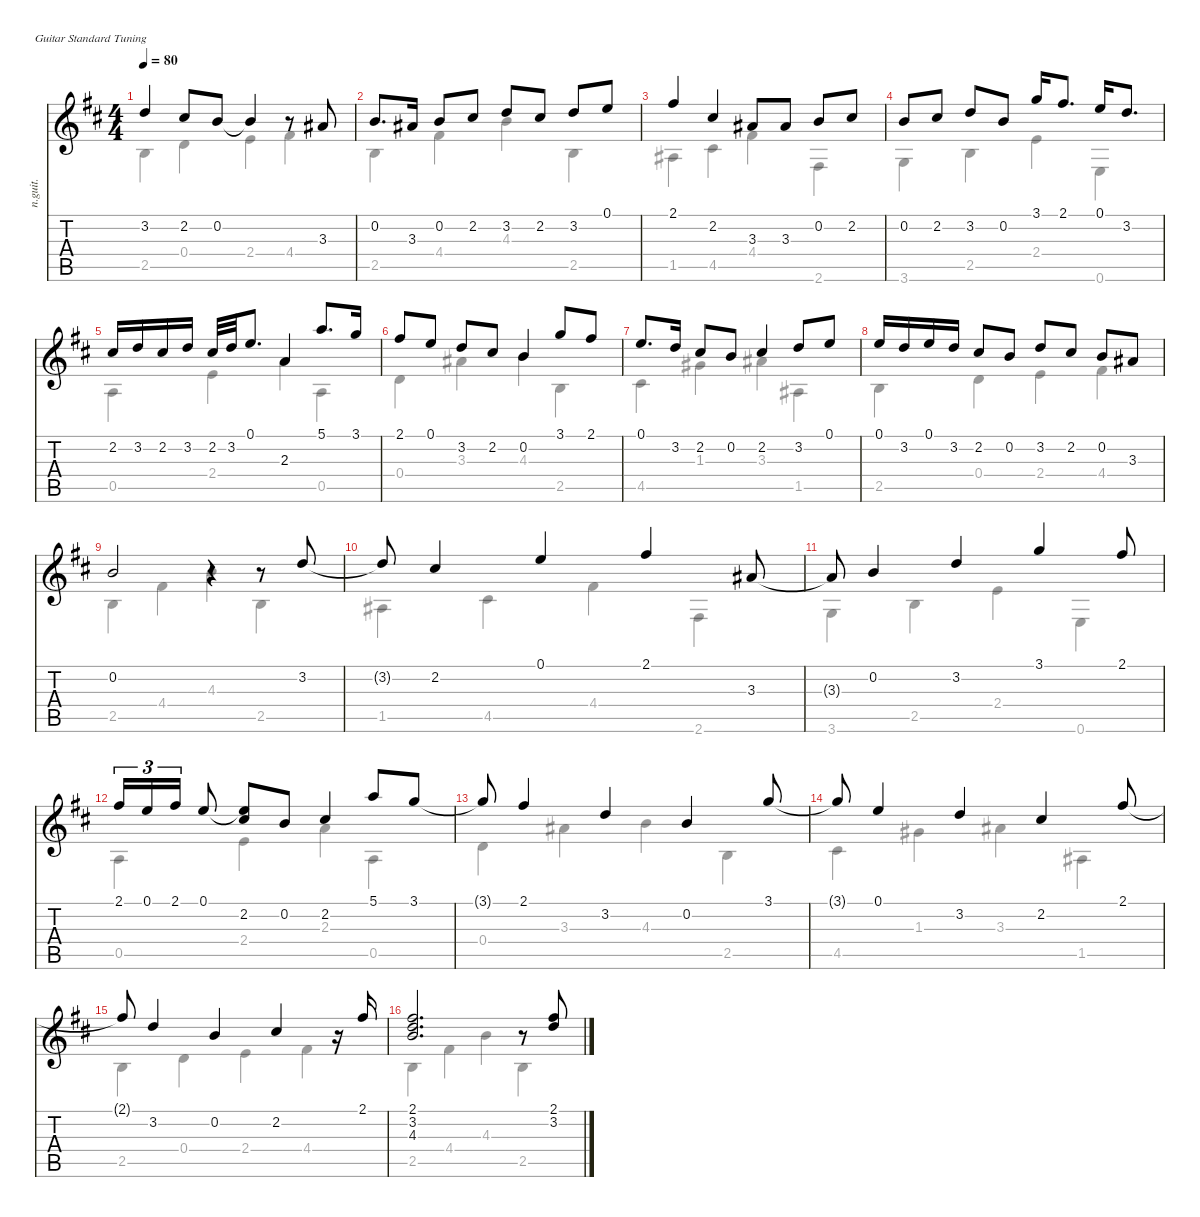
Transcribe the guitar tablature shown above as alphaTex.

\defaultSystemsLayout 4
\hideDynamics
\bracketExtendMode nobrackets
\track ("Nylon Guitar" "n.guit.") {instrument acousticguitarnylon}
\staff {score tabs}
\tuning (E4 B3 G3 D3 A2 E2)
\voice
\ts (4 4)
\tempo 80
\clef g2
\ks bminor
3.2{acc forcenatural}.4{dy mf beam Up} 2.2{acc #}.8{beam Up} 0.2{acc forcenatural}.8{beam Up} 0.2{t acc forcenatural}.4{beam Up} r.8{beam Up} 3.3{acc #}.8{beam Up} |
0.2{acc forcenatural}.8{d beam Up} 3.3{acc #}.16{beam Up} 0.2{acc forcenatural}.8{beam Up} 2.2{acc #}.8{beam Up} 3.2{acc forcenatural}.8{beam Up} 2.2{acc #}.8{beam Up} 3.2{acc forcenatural}.8{beam Up} 0.1{acc forcenatural}.8{beam Up} |
2.1{acc #}.4{beam Up} 2.2{acc #}.4{beam Up} 3.3{acc #}.8{beam Up} 3.3{acc #}.8{beam Up} 0.2{acc forcenatural}.8{beam Up} 2.2{acc #}.8{beam Up} |
0.2{acc forcenatural}.8{beam Up} 2.2{acc #}.8{beam Up} 3.2{acc forcenatural}.8{beam Up} 0.2{acc forcenatural}.8{beam Up} 3.1{acc forcenatural}.16{beam Up} 2.1{acc #}.8{d beam Up} 0.1{acc forcenatural}.16{beam Up} 3.2{acc forcenatural}.8{d beam Up} |
2.2{acc #}.16{beam Up} 3.2{acc forcenatural}.16{beam Up} 2.2{acc #}.16{beam Up} 3.2{acc forcenatural}.16{beam Up} 2.2{acc #}.32{beam Up} 3.2{acc forcenatural}.32{beam Up} 0.1{acc forcenatural}.8{d beam Up} 2.3{acc forcenatural}.4{beam Up} 5.1{acc forcenatural}.8{d beam Up} 3.1{acc forcenatural}.16{beam Up} |
2.1{acc #}.8{beam Up} 0.1{acc forcenatural}.8{beam Up} 3.2{acc forcenatural}.8{beam Up} 2.2{acc #}.8{beam Up} 0.2{acc forcenatural}.4{beam Up} 3.1{acc forcenatural}.8{beam Up} 2.1{acc #}.8{beam Up} |
0.1{acc forcenatural}.8{d beam Up} 3.2{acc forcenatural}.16{beam Up} 2.2{acc #}.8{beam Up} 0.2{acc forcenatural}.8{beam Up} 2.2{acc #}.4{beam Up} 3.2{acc forcenatural}.8{beam Up} 0.1{acc forcenatural}.8{beam Up} |
0.1{acc forcenatural}.16{beam Up} 3.2{acc forcenatural}.16{beam Up} 0.1{acc forcenatural}.16{beam Up} 3.2{acc forcenatural}.16{beam Up} 2.2{acc #}.8{beam Up} 0.2{acc forcenatural}.8{beam Up} 3.2{acc forcenatural}.8{beam Up} 2.2{acc #}.8{beam Up} 0.2{acc forcenatural}.8{beam Up} 3.3{acc #}.8{beam Up} |
0.2{acc forcenatural}.2{beam Up} r.4{beam Up} r.8{beam Up} 3.2{acc forcenatural}.8{beam Up} |
3.2{t acc forcenatural}.8{beam Up} 2.2{acc #}.4{beam Up} 0.1{acc forcenatural}.4{beam Up} 2.1{acc #}.4{beam Up} 3.3{acc #}.8{beam Up} |
3.3{t acc #}.8{beam Up} 0.2{acc forcenatural}.4{beam Up} 3.2{acc forcenatural}.4{beam Up} 3.1{acc forcenatural}.4{beam Up} 2.1{acc #}.8{beam Up} |
2.1{acc #}.16{tu (3 2) beam Up} 0.1{acc forcenatural}.16{tu (3 2) beam Up} 2.1{acc #}.16{tu (3 2) beam Up} 0.1{acc forcenatural}.8{beam Up} (0.1{t acc forcenatural} 2.2{acc #}).8{beam Up} 0.2{acc forcenatural}.8{beam Up} 2.2{acc #}.4{beam Up} 5.1{acc forcenatural}.8{beam Up} 3.1{acc forcenatural}.8{beam Up} |
3.1{t acc forcenatural}.8{beam Up} 2.1{acc #}.4{beam Up} 3.2{acc forcenatural}.4{beam Up} 0.2{acc forcenatural}.4{beam Up} 3.1{acc forcenatural}.8{beam Up} |
3.1{t acc forcenatural}.8{beam Up} 0.1{acc forcenatural}.4{beam Up} 3.2{acc forcenatural}.4{beam Up} 2.2{acc #}.4{beam Up} 2.1{acc #}.8{beam Up} |
2.1{t acc #}.8{beam Up} 3.2{acc forcenatural}.4{beam Up} 0.2{acc forcenatural}.4{beam Up} 2.2{acc #}.4{beam Up} r.16{beam Up} 2.1{acc #}.16{beam Up} |
(2.1{acc #} 3.2{acc forcenatural} 4.3{acc forcenatural}).2{d beam Up} r.8{beam Up} (2.1{acc #} 3.2{acc forcenatural}).8{beam Up}
\voice
\clef g2
\ottava regular
\simile none
\ks bminor
2.5{acc forcenatural}.4{dy mf beam Down} 0.4{acc forcenatural}.4{beam Down} 2.4{acc forcenatural}.4{beam Down} 4.4{acc #}.4{beam Down} |
2.5{acc forcenatural}.4{beam Down} 4.4{acc #}.4{beam Down} 4.3{acc forcenatural}.4{beam Down} 2.5{acc forcenatural}.4{beam Down} |
1.5{acc #}.4{beam Down} 4.5{acc #}.4{beam Down} 4.4{acc #}.4{beam Down} 2.6{acc #}.4{beam Down} |
3.6{acc forcenatural}.4{beam Down} 2.5{acc forcenatural}.4{beam Down} 2.4{acc forcenatural}.4{beam Down} 0.6{acc forcenatural}.4{beam Down} |
0.5{acc forcenatural}.4{beam Down} 2.4{acc forcenatural}.4{beam Down} 2.3{acc forcenatural}.4{beam Down} 0.5{acc forcenatural}.4{beam Down} |
0.4{acc forcenatural}.4{beam Down} 3.3{acc #}.4{beam Down} 4.3{acc forcenatural}.4{beam Down} 2.5{acc forcenatural}.4{beam Down} |
4.5{acc #}.4{beam Down} 1.3{acc #}.4{beam Down} 3.3{acc #}.4{beam Down} 1.5{acc #}.4{beam Down} |
2.5{acc forcenatural}.4{beam Down} 0.4{acc forcenatural}.4{beam Down} 2.4{acc forcenatural}.4{beam Down} 4.4{acc #}.4{beam Down} |
2.5{acc forcenatural}.4{beam Down} 4.4{acc #}.4{beam Down} 4.3{acc forcenatural}.4{beam Down} 2.5{acc forcenatural}.4{beam Down} |
1.5{acc #}.4{beam Down} 4.5{acc #}.4{beam Down} 4.4{acc #}.4{beam Down} 2.6{acc #}.4{beam Down} |
3.6{acc forcenatural}.4{beam Down} 2.5{acc forcenatural}.4{beam Down} 2.4{acc forcenatural}.4{beam Down} 0.6{acc forcenatural}.4{beam Down} |
0.5{acc forcenatural}.4{beam Down} 2.4{acc forcenatural}.4{beam Down} 2.3{acc forcenatural}.4{beam Down} 0.5{acc forcenatural}.4{beam Down} |
0.4{acc forcenatural}.4{beam Down} 3.3{acc #}.4{beam Down} 4.3{acc forcenatural}.4{beam Down} 2.5{acc forcenatural}.4{beam Down} |
4.5{acc #}.4{beam Down} 1.3{acc #}.4{beam Down} 3.3{acc #}.4{beam Down} 1.5{acc #}.4{beam Down} |
2.5{acc forcenatural}.4{beam Down} 0.4{acc forcenatural}.4{beam Down} 2.4{acc forcenatural}.4{beam Down} 4.4{acc #}.4{beam Down} |
2.5{acc forcenatural}.4{beam Down} 4.4{acc #}.4{beam Down} 4.3{acc forcenatural}.4{beam Down} 2.5{acc forcenatural}.4{beam Down}
